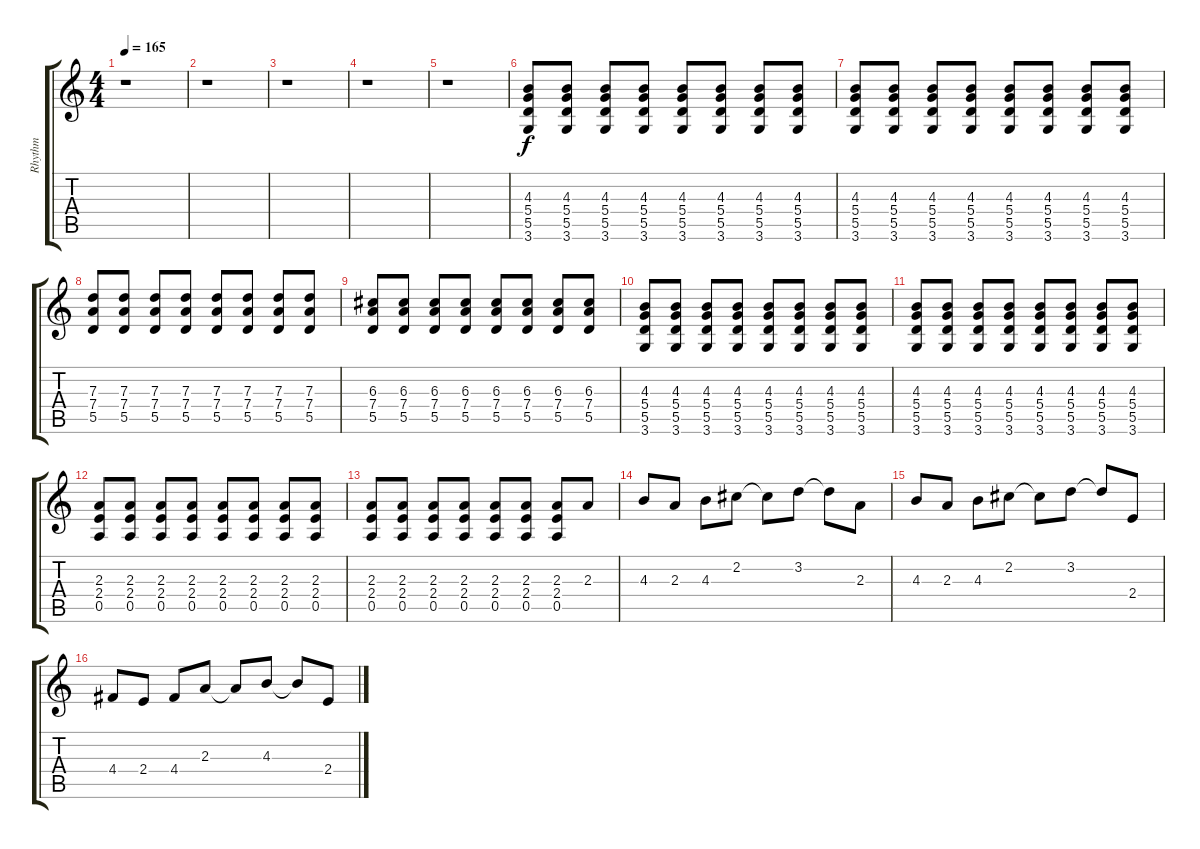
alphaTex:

\track ("Rhythm" "Rhythm") {instrument distortionguitar}
\staff {score tabs}
\tuning (E4 B3 G3 D3 A2 E2) {hide}
\ts (4 4)
\tempo 165
\clef g2
\ks c
r.1{dy f} |
r.1 |
r.1 |
r.1 |
r.1 |
(4.3 5.4 5.5 3.6).8 (4.3 5.4 5.5 3.6).8 (4.3 5.4 5.5 3.6).8 (4.3 5.4 5.5 3.6).8 (4.3 5.4 5.5 3.6).8 (4.3 5.4 5.5 3.6).8 (4.3 5.4 5.5 3.6).8 (4.3 5.4 5.5 3.6).8 |
(4.3 5.4 5.5 3.6).8 (4.3 5.4 5.5 3.6).8 (4.3 5.4 5.5 3.6).8 (4.3 5.4 5.5 3.6).8 (4.3 5.4 5.5 3.6).8 (4.3 5.4 5.5 3.6).8 (4.3 5.4 5.5 3.6).8 (4.3 5.4 5.5 3.6).8 |
(7.3 7.4 5.5).8 (7.3 7.4 5.5).8 (7.3 7.4 5.5).8 (7.3 7.4 5.5).8 (7.3 7.4 5.5).8 (7.3 7.4 5.5).8 (7.3 7.4 5.5).8 (7.3 7.4 5.5).8 |
(6.3 7.4 5.5).8 (6.3 7.4 5.5).8 (6.3 7.4 5.5).8 (6.3 7.4 5.5).8 (6.3 7.4 5.5).8 (6.3 7.4 5.5).8 (6.3 7.4 5.5).8 (6.3 7.4 5.5).8 |
(4.3 5.4 5.5 3.6).8 (4.3 5.4 5.5 3.6).8 (4.3 5.4 5.5 3.6).8 (4.3 5.4 5.5 3.6).8 (4.3 5.4 5.5 3.6).8 (4.3 5.4 5.5 3.6).8 (4.3 5.4 5.5 3.6).8 (4.3 5.4 5.5 3.6).8 |
(4.3 5.4 5.5 3.6).8 (4.3 5.4 5.5 3.6).8 (4.3 5.4 5.5 3.6).8 (4.3 5.4 5.5 3.6).8 (4.3 5.4 5.5 3.6).8 (4.3 5.4 5.5 3.6).8 (4.3 5.4 5.5 3.6).8 (4.3 5.4 5.5 3.6).8 |
(2.3 2.4 0.5).8 (2.3 2.4 0.5).8 (2.3 2.4 0.5).8 (2.3 2.4 0.5).8 (2.3 2.4 0.5).8 (2.3 2.4 0.5).8 (2.3 2.4 0.5).8 (2.3 2.4 0.5).8 |
(2.3 2.4 0.5).8 (2.3 2.4 0.5).8 (2.3 2.4 0.5).8 (2.3 2.4 0.5).8 (2.3 2.4 0.5).8 (2.3 2.4 0.5).8 (2.3 2.4 0.5).8 2.3.8 |
4.3.8{volume 14} 2.3.8 4.3.8 2.2.8 2.2{t}.8 3.2.8 3.2{t}.8 2.3.8 |
4.3.8 2.3.8 4.3.8 2.2.8 2.2{t}.8 3.2.8 3.2{t}.8 2.4.8 |
4.4.8 2.4.8 4.4.8 2.3.8 2.3{t}.8 4.3.8 4.3{t}.8 2.4.8
